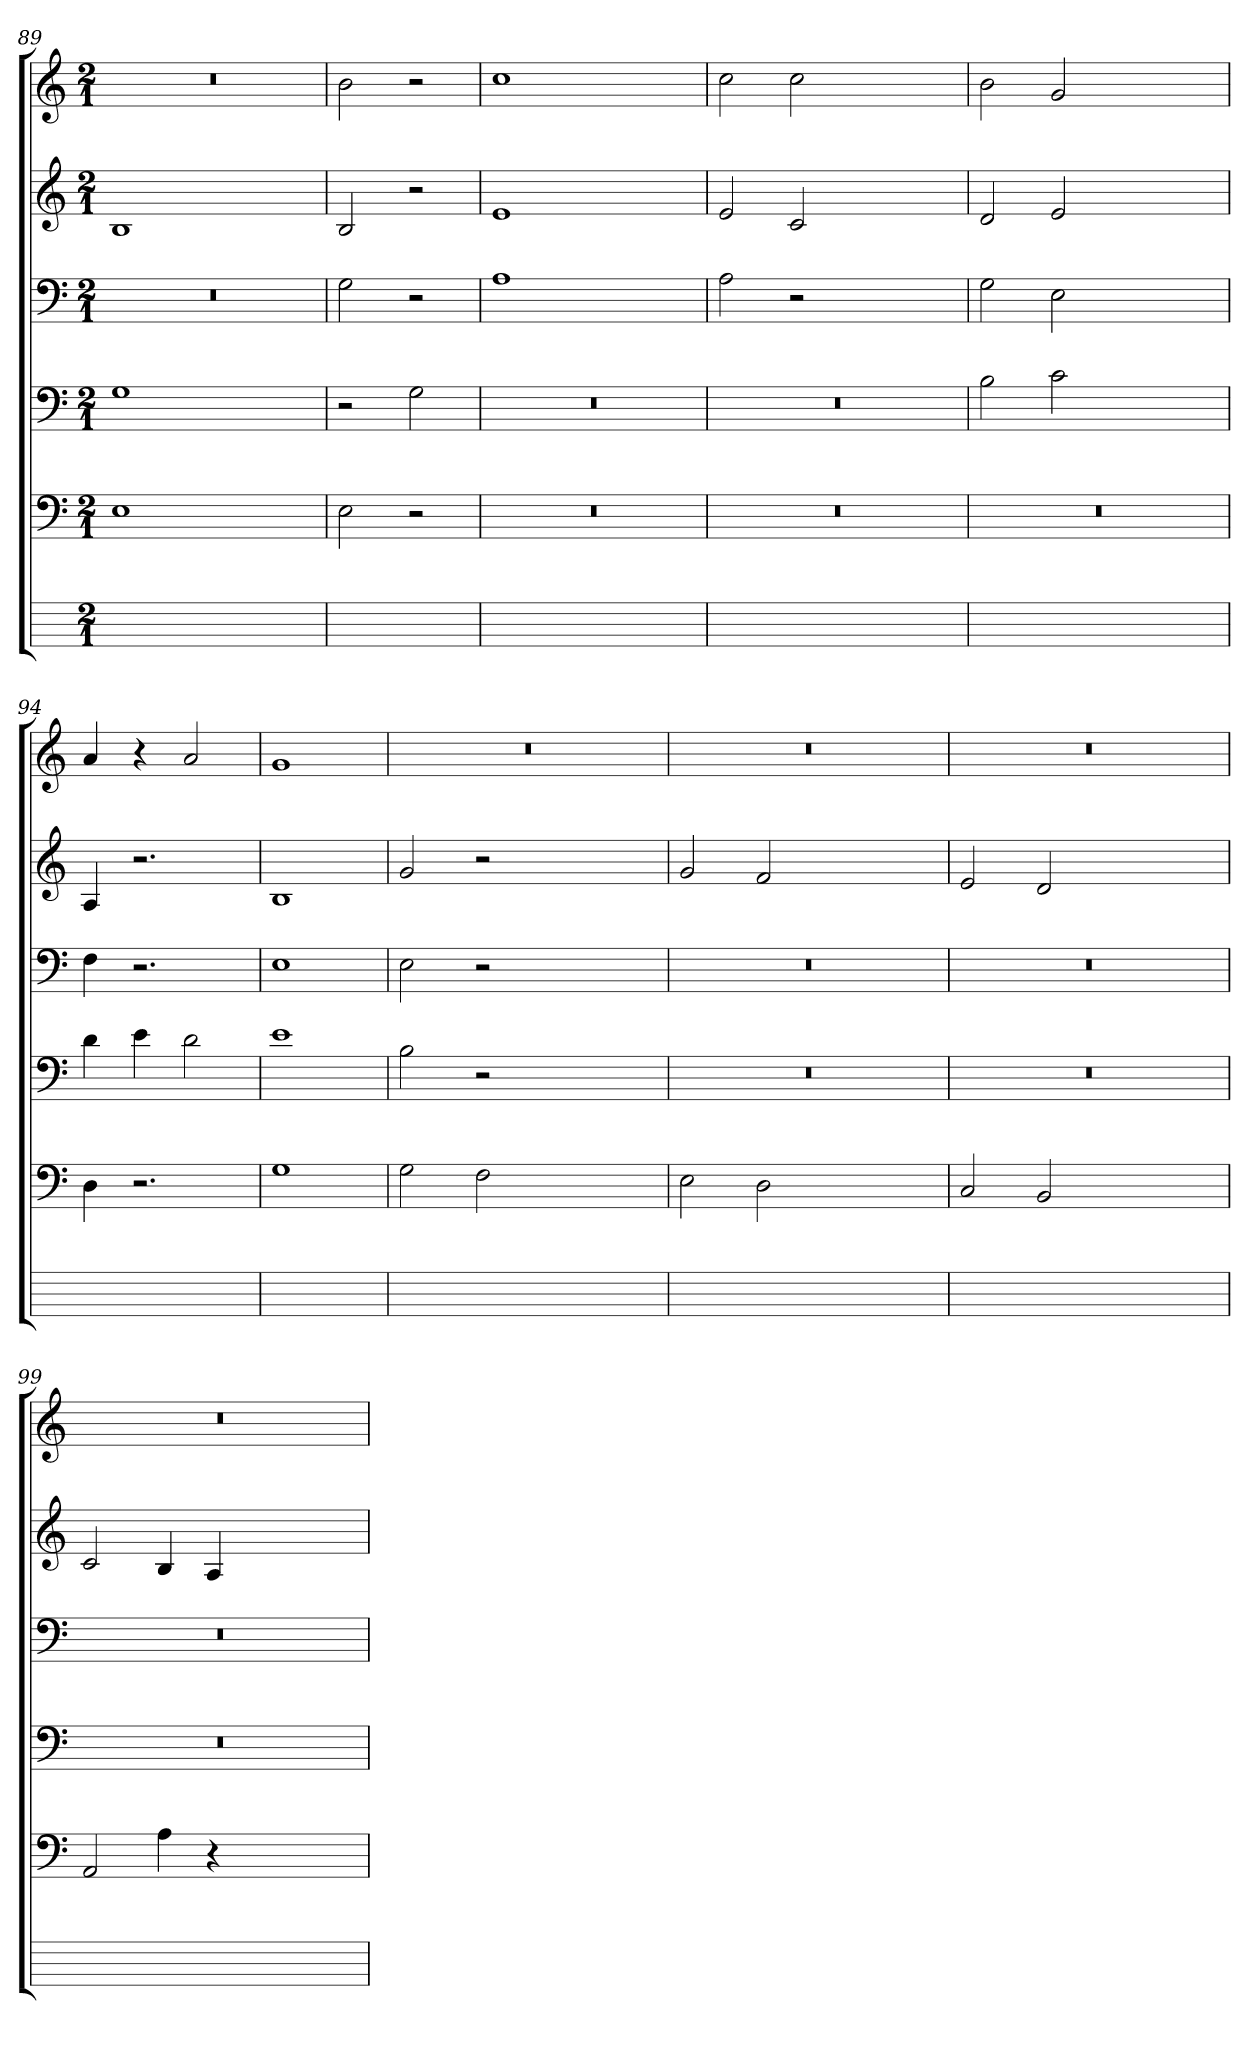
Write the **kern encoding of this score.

**kern	**kern	**kern	**kern	**kern	**kern
*part6	*part5	*part4	*part3	*part2	*part1
*staff6	*staff5	*staff4	*staff3	*staff2	*staff1
*	*clefF4	*clefF4	*clefF4	*clefG2	*clefG2
*	*k[]	*k[]	*k[]	*k[]	*k[]
*	*C:	*C:	*C:	*C:	*C:
*M2/1	*M2/1	*M2/1	*M2/1	*M2/1	*M2/1
=89	=89	=89	=89	=89	=89
0ryy	1E	1G	0r	1B	0r
.	1ryy	1ryy	.	1ryy	.
=90	=90	=90	=90	=90	=90
1ryy	2Ei	2r	2G	2Bi	2b
.	2r	2Gi	2r	2r	2r
=91	=91	=91	=91	=91	=91
0ryy	0r	0r	1A	1ej	1cc
.	.	.	1ryy	1ryy	1ryy
=92	=92	=92	=92	=92	=92
0ryy	0r	0r	2Ai	2e	2cci
.	.	.	2r	2c	2cc
.	.	.	1ryy	1ryy	1ryy
=93	=93	=93	=93	=93	=93
0ryy	0r	2B	2G	2d	2b
.	.	2cj	2E	2e	2g
.	.	1ryy	1ryy	1ryy	1ryy
=94	=94	=94	=94	=94	=94
1ryy	4D	4d	4F	4A	4a
.	2.r	4eZ	2.r	2.r	4r
.	.	2di	.	.	2ai
=95	=95	=95	=95	=95	=95
1ryy	1G	1e	1E	1B	1g
=96	=96	=96	=96	=96	=96
0ryy	2Gi	2Bj	2Ei	2g	0r
.	2F	2r	2r	2r	.
.	1ryy	1ryy	1ryy	1ryy	.
=97	=97	=97	=97	=97	=97
0ryy	2E	0r	0r	2gi	0r
.	2D	.	.	2f	.
.	1ryy	.	.	1ryy	.
=98	=98	=98	=98	=98	=98
0ryy	2C	0r	0r	2e	0r
.	2BB	.	.	2d	.
.	1ryy	.	.	1ryy	.
=99	=99	=99	=99	=99	=99
0ryy	2AA	0r	0r	2c	0r
.	4A	.	.	4B	.
.	4r	.	.	4A	.
.	1ryy	.	.	1ryy	.
=	=	=	=	=	=
*-	*-	*-	*-	*-	*-
